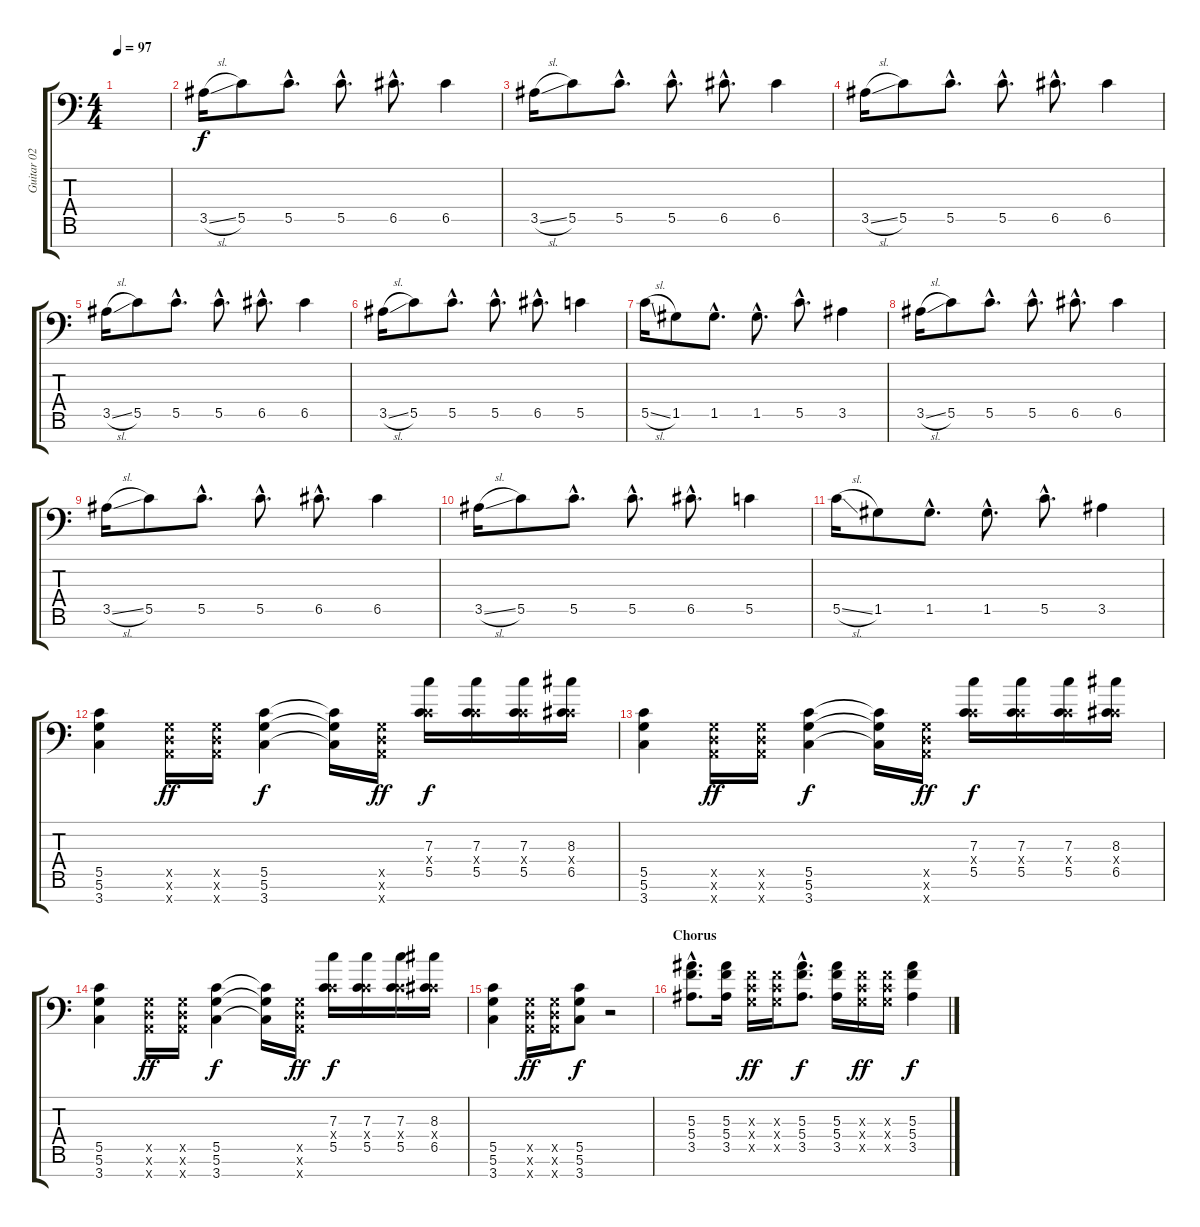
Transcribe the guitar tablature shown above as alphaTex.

\track ("Guitar 02 - J.J Righteous" "Guitar 02 ") {instrument overdrivenguitar}
\staff {score tabs}
\tuning (D4 A3 F3 C3 G2 D2 A1) {hide}
\ts (4 4)
\tempo 97
\clef f4
\ks c
|
3.5{sl}.16{balance 12 instrument electricguitarclean} 5.5.8 5.5{hac}.8{d} 5.5{hac}.8{d} 6.5{hac}.8{d} 6.5.4 |
3.5{sl}.16 5.5.8 5.5{hac}.8{d} 5.5{hac}.8{d} 6.5{hac}.8{d} 6.5.4 |
3.5{sl}.16 5.5.8 5.5{hac}.8{d} 5.5{hac}.8{d} 6.5{hac}.8{d} 6.5.4 |
3.5{sl}.16 5.5.8 5.5{hac}.8{d} 5.5{hac}.8{d} 6.5{hac}.8{d} 6.5.4 |
3.5{sl}.16 5.5.8 5.5{hac}.8{d} 5.5{hac}.8{d} 6.5{hac}.8{d} 5.5.4 |
5.5{sl}.16 1.5.8 1.5{hac}.8{d} 1.5{hac}.8{d} 5.5{hac}.8{d} 3.5.4 |
3.5{sl}.16 5.5.8 5.5{hac}.8{d} 5.5{hac}.8{d} 6.5{hac}.8{d} 6.5.4 |
3.5{sl}.16 5.5.8 5.5{hac}.8{d} 5.5{hac}.8{d} 6.5{hac}.8{d} 6.5.4 |
3.5{sl}.16 5.5.8 5.5{hac}.8{d} 5.5{hac}.8{d} 6.5{hac}.8{d} 5.5.4 |
5.5{sl}.16 1.5.8 1.5{hac}.8{d} 1.5{hac}.8{d} 5.5{hac}.8{d} 3.5.4 |
(5.5 5.6 3.7).4{balance 16 instrument overdrivenguitar} (0.5{x} 0.6{x} 0.7{x}).16{dy ff} (0.5{x} 0.6{x} 0.7{x}).16 (5.5 5.6 3.7).4{dy f} (5.5{t} 5.6{t} 3.7{t}).16 (0.5{x} 0.6{x} 0.7{x}).16{dy ff} (7.3 0.4{x} 5.5).16{dy f} (7.3 0.4{x} 5.5).16 (7.3 0.4{x} 5.5).16 (8.3 1.4{x} 6.5).16 |
(5.5 5.6 3.7).4 (0.5{x} 0.6{x} 0.7{x}).16{dy ff} (0.5{x} 0.6{x} 0.7{x}).16 (5.5 5.6 3.7).4{dy f} (5.5{t} 5.6{t} 3.7{t}).16 (0.5{x} 0.6{x} 0.7{x}).16{dy ff} (7.3 0.4{x} 5.5).16{dy f} (7.3 0.4{x} 5.5).16 (7.3 0.4{x} 5.5).16 (8.3 1.4{x} 6.5).16 |
(5.5 5.6 3.7).4 (0.5{x} 0.6{x} 0.7{x}).16{dy ff} (0.5{x} 0.6{x} 0.7{x}).16 (5.5 5.6 3.7).4{dy f} (5.5{t} 5.6{t} 3.7{t}).16 (0.5{x} 0.6{x} 0.7{x}).16{dy ff} (7.3 0.4{x} 5.5).16{dy f} (7.3 0.4{x} 5.5).16 (7.3 0.4{x} 5.5).16 (8.3 1.4{x} 6.5).16 |
(5.5 5.6 3.7).4 (0.5{x} 0.6{x} 0.7{x}).16{dy ff} (0.5{x} 0.6{x} 0.7{x}).16 (5.5 5.6 3.7).8{dy f} r.2 |
\section ("" "Chorus")
(5.3{hac} 5.4{hac} 3.5{hac}).8{d} (5.3 5.4 3.5).16 (0.3{x} 0.4{x} 0.5{x}).16{dy ff} (0.3{x} 0.4{x} 0.5{x}).16 (5.3{hac} 5.4{hac} 3.5{hac}).8{d dy f} (5.3 5.4 3.5).16 (0.3{x} 0.4{x} 0.5{x}).16{dy ff} (0.3{x} 0.4{x} 0.5{x}).16 (5.3 5.4 3.5).4{dy f}
